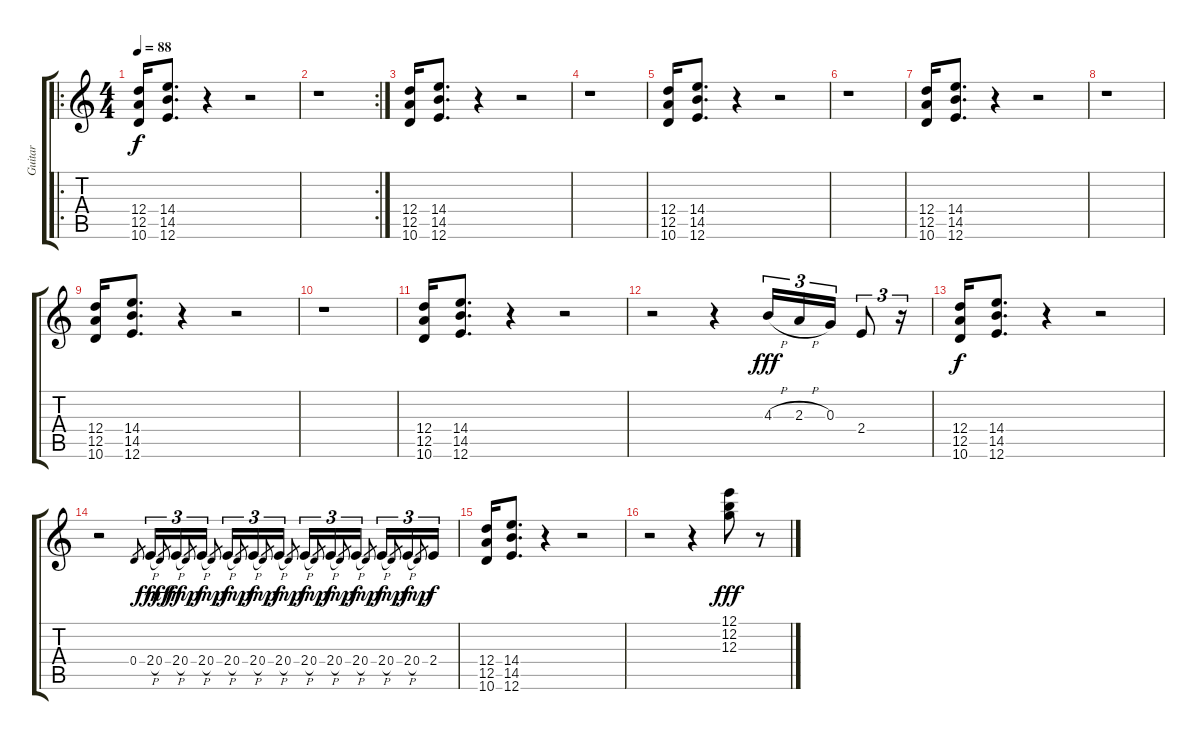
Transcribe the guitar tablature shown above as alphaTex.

\track ("Guitar" "Guitar") {instrument distortionguitar}
\staff {score tabs}
\tuning (E4 B3 G3 D3 A2 E2) {hide}
\ro
\ts (4 4)
\tempo 88
\clef g2
\ks c
(12.4 12.5 10.6).16{dy f} (14.4 14.5 12.6).8{d} r.4 r.2 |
\rc 2
r.1 |
(12.4 12.5 10.6).16 (14.4 14.5 12.6).8{d} r.4 r.2 |
r.1 |
(12.4 12.5 10.6).16 (14.4 14.5 12.6).8{d} r.4 r.2 |
r.1 |
(12.4 12.5 10.6).16 (14.4 14.5 12.6).8{d} r.4 r.2 |
r.1 |
(12.4 12.5 10.6).16 (14.4 14.5 12.6).8{d} r.4 r.2 |
r.1 |
(12.4 12.5 10.6).16 (14.4 14.5 12.6).8{d} r.4 r.2 |
r.2 r.4 4.3{h}.16{tu (3 2) dy fff} 2.3{h}.16{tu (3 2)} 0.3.16{tu (3 2)} 2.4.8{tu (3 2)} r.16{tu (3 2)} |
(12.4 12.5 10.6).16{dy f} (14.4 14.5 12.6).8{d} r.4 r.2 |
r.2 0.4.8{gr} 2.4{h}.16{tu (3 2) dy fff} 0.4.8{gr dy mf} 2.4{h}.16{tu (3 2) dy ff} 0.4.8{gr dy mp} 2.4{h}.16{tu (3 2) dy f} 0.4.8{gr dy mp} 2.4{h}.16{tu (3 2) dy f} 0.4.8{gr dy mp} 2.4{h}.16{tu (3 2) dy f} 0.4.8{gr dy mp} 2.4{h}.16{tu (3 2) dy f} 0.4.8{gr dy mp} 2.4{h}.16{tu (3 2) dy f} 0.4.8{gr dy mp} 2.4{h}.16{tu (3 2) dy f} 0.4.8{gr dy mp} 2.4{h}.16{tu (3 2) dy f} 0.4.8{gr dy mp} 2.4{h}.16{tu (3 2) dy f} 0.4.8{gr dy mp} 2.4{h}.16{tu (3 2) dy f} 0.4.8{gr dy mp} 2.4.16{tu (3 2) dy f} |
(12.4 12.5 10.6).16 (14.4 14.5 12.6).8{d} r.4 r.2 |
r.2 r.4 (12.1 12.2 12.3).8{dy fff} r.8
